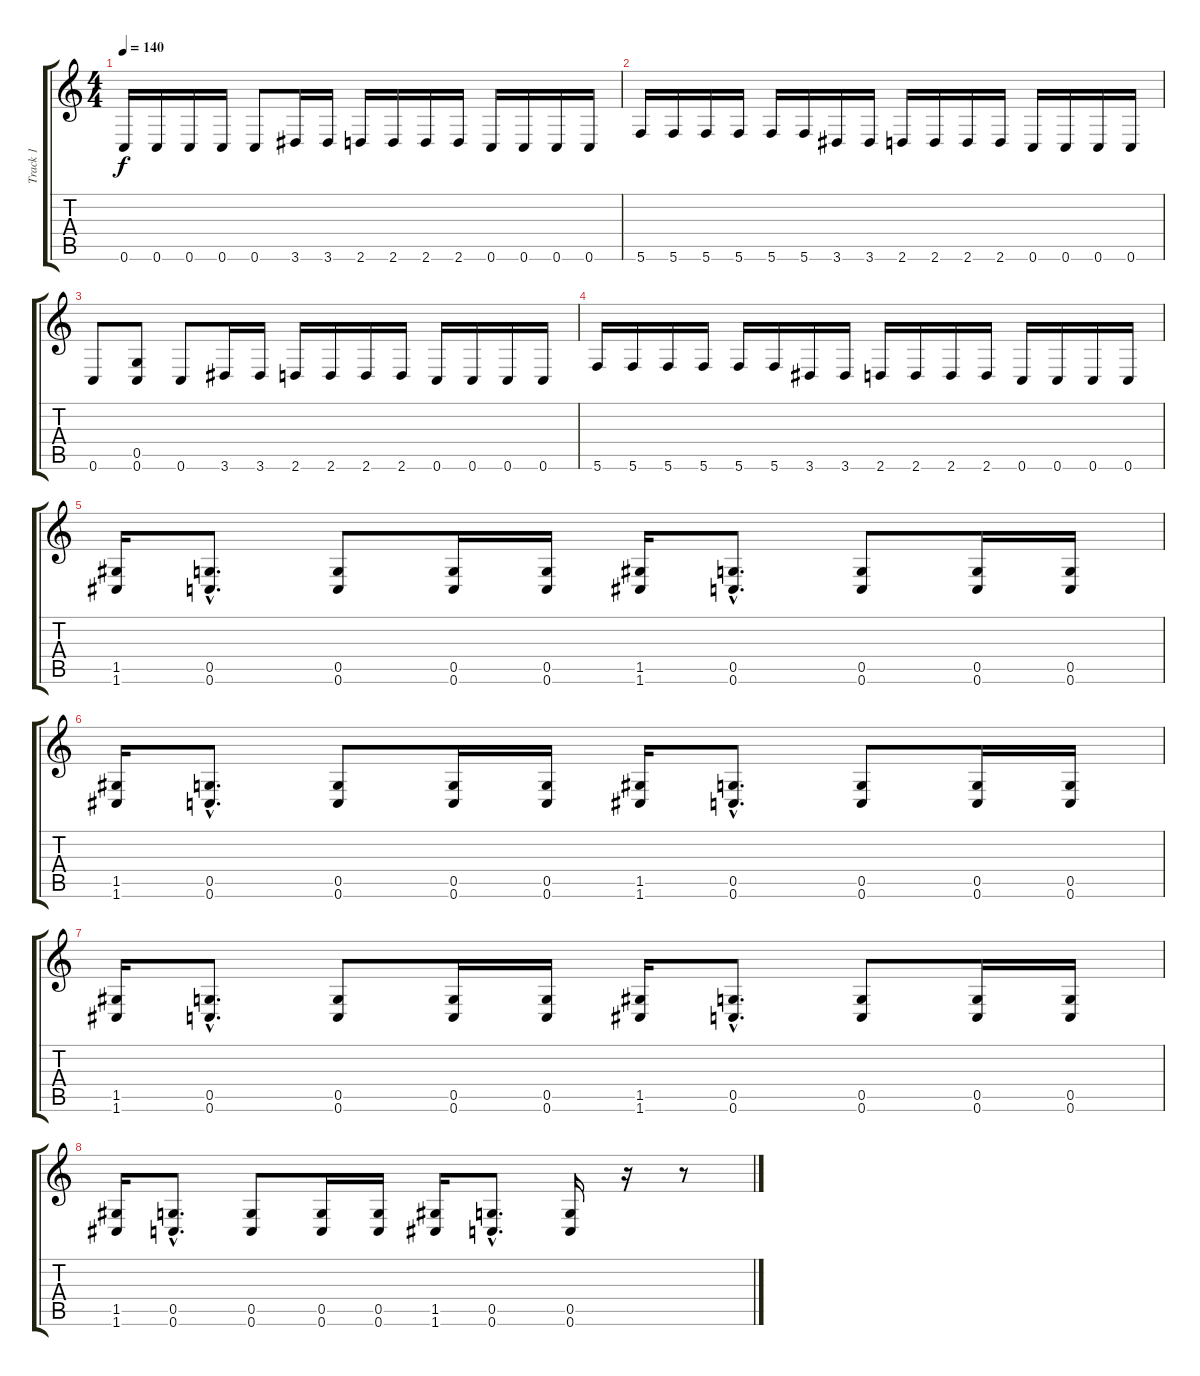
\track ("Track 1" "Track 1") {instrument distortionguitar}
\staff {score tabs}
\tuning (D4 A3 F3 C3 G2 C2) {hide}
\ts (4 4)
\tempo 140
\clef g2
\ks c
0.6.16{dy f} 0.6.16 0.6.16 0.6.16 0.6.8 3.6.16 3.6.16 2.6.16 2.6.16 2.6.16 2.6.16 0.6.16 0.6.16 0.6.16 0.6.16 |
5.6.16 5.6.16 5.6.16 5.6.16 5.6.16 5.6.16 3.6.16 3.6.16 2.6.16 2.6.16 2.6.16 2.6.16 0.6.16 0.6.16 0.6.16 0.6.16 |
0.6.8 (0.5 0.6).8 0.6.8 3.6.16 3.6.16 2.6.16 2.6.16 2.6.16 2.6.16 0.6.16 0.6.16 0.6.16 0.6.16 |
5.6.16 5.6.16 5.6.16 5.6.16 5.6.16 5.6.16 3.6.16 3.6.16 2.6.16 2.6.16 2.6.16 2.6.16 0.6.16 0.6.16 0.6.16 0.6.16 |
(1.5 1.6).16 (0.5{hac} 0.6{hac}).8{d} (0.5 0.6).8 (0.5 0.6).16 (0.5 0.6).16 (1.5 1.6).16 (0.5{hac} 0.6{hac}).8{d} (0.5 0.6).8 (0.5 0.6).16 (0.5 0.6).16 |
(1.5 1.6).16 (0.5{hac} 0.6{hac}).8{d} (0.5 0.6).8 (0.5 0.6).16 (0.5 0.6).16 (1.5 1.6).16 (0.5{hac} 0.6{hac}).8{d} (0.5 0.6).8 (0.5 0.6).16 (0.5 0.6).16 |
(1.5 1.6).16 (0.5{hac} 0.6{hac}).8{d} (0.5 0.6).8 (0.5 0.6).16 (0.5 0.6).16 (1.5 1.6).16 (0.5{hac} 0.6{hac}).8{d} (0.5 0.6).8 (0.5 0.6).16 (0.5 0.6).16 |
(1.5 1.6).16 (0.5{hac} 0.6{hac}).8{d} (0.5 0.6).8 (0.5 0.6).16 (0.5 0.6).16 (1.5 1.6).16 (0.5{hac} 0.6{hac}).8{d} (0.5 0.6).16 r.16 r.8
